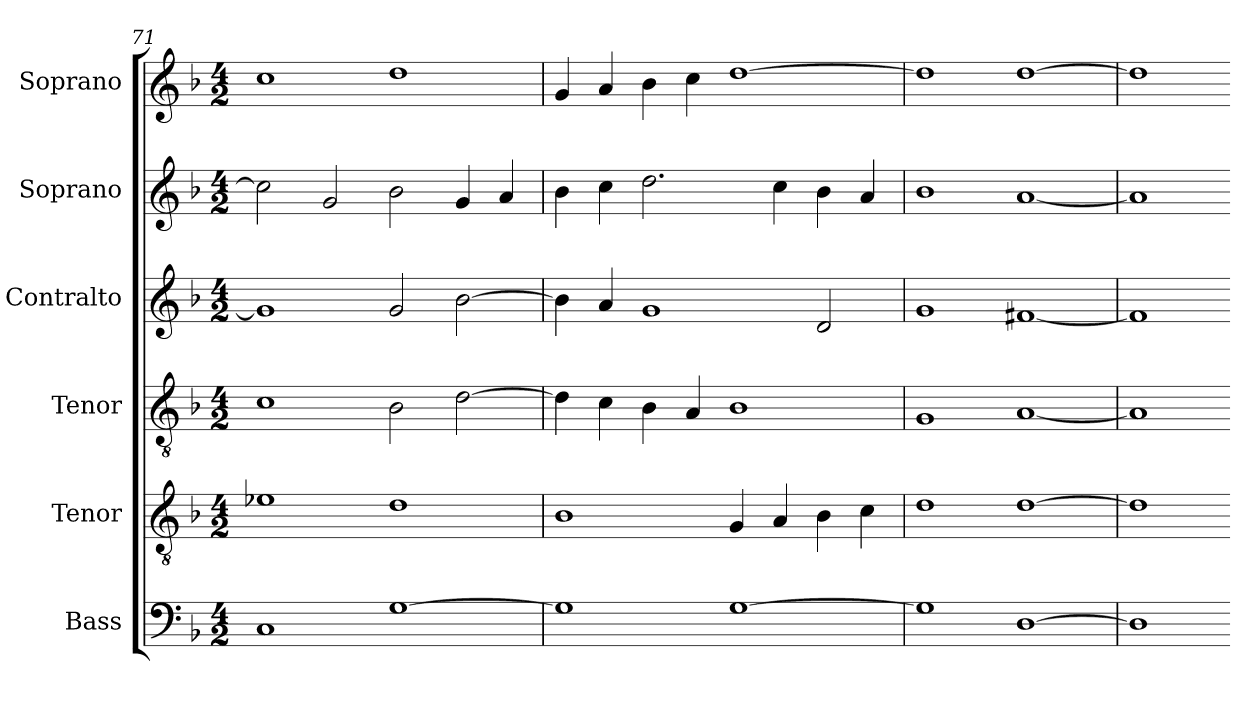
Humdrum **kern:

**kern	**kern	**kern	**kern	**kern	**kern
*part6	*part5	*part4	*part3	*part2	*part1
*staff6	*staff5	*staff4	*staff3	*staff2	*staff1
*I"Bass	*I"Tenor	*I"Tenor	*I"Contralto	*I"Soprano	*I"Soprano
*I'B	*I'T	*I'T	*I'A	*I'S	*I'S
*clefF4	*clefGv2	*clefGv2	*clefG2	*clefG2	*clefG2
*k[b-]	*k[b-]	*k[b-]	*k[b-]	*k[b-]	*k[b-]
*G:dor	*G:dor	*G:dor	*G:dor	*G:dor	*G:dor
*M4/2	*M4/2	*M4/2	*M4/2	*M4/2	*M4/2
=71	=71	=71	=71	=71	=71
1C	1e-X	1c	1g]	2cc]	1cc
.	.	.	.	2g	.
[1G	1d	2B-	2g	2b-	1dd
.	.	[2d	[2b-	4g	.
.	.	.	.	4a	.
=72	=72	=72	=72	=72	=72
1G]	1B-	4d]	4b-]	4b-	4g
.	.	4c	4a	4cc	4a
.	.	4B-	1g	2.dd	4b-
.	.	4A	.	.	4cc
[1G	4G	1B-	.	.	[1dd
.	4A	.	.	4cc	.
.	4B-	.	2d	4b-	.
.	4c	.	.	4a	.
=73	=73	=73	=73	=73	=73
1G]	1d	1G	1g	1b-	1dd]
[1D	[1d	[1A	[1f#X	[1a	[1dd
=74	=74	=74	=74	=74	=74
1D]	1d]	1A]	1f#]	1a]	1dd]
=-	=-	=-	=-	=-	=-
*-	*-	*-	*-	*-	*-
